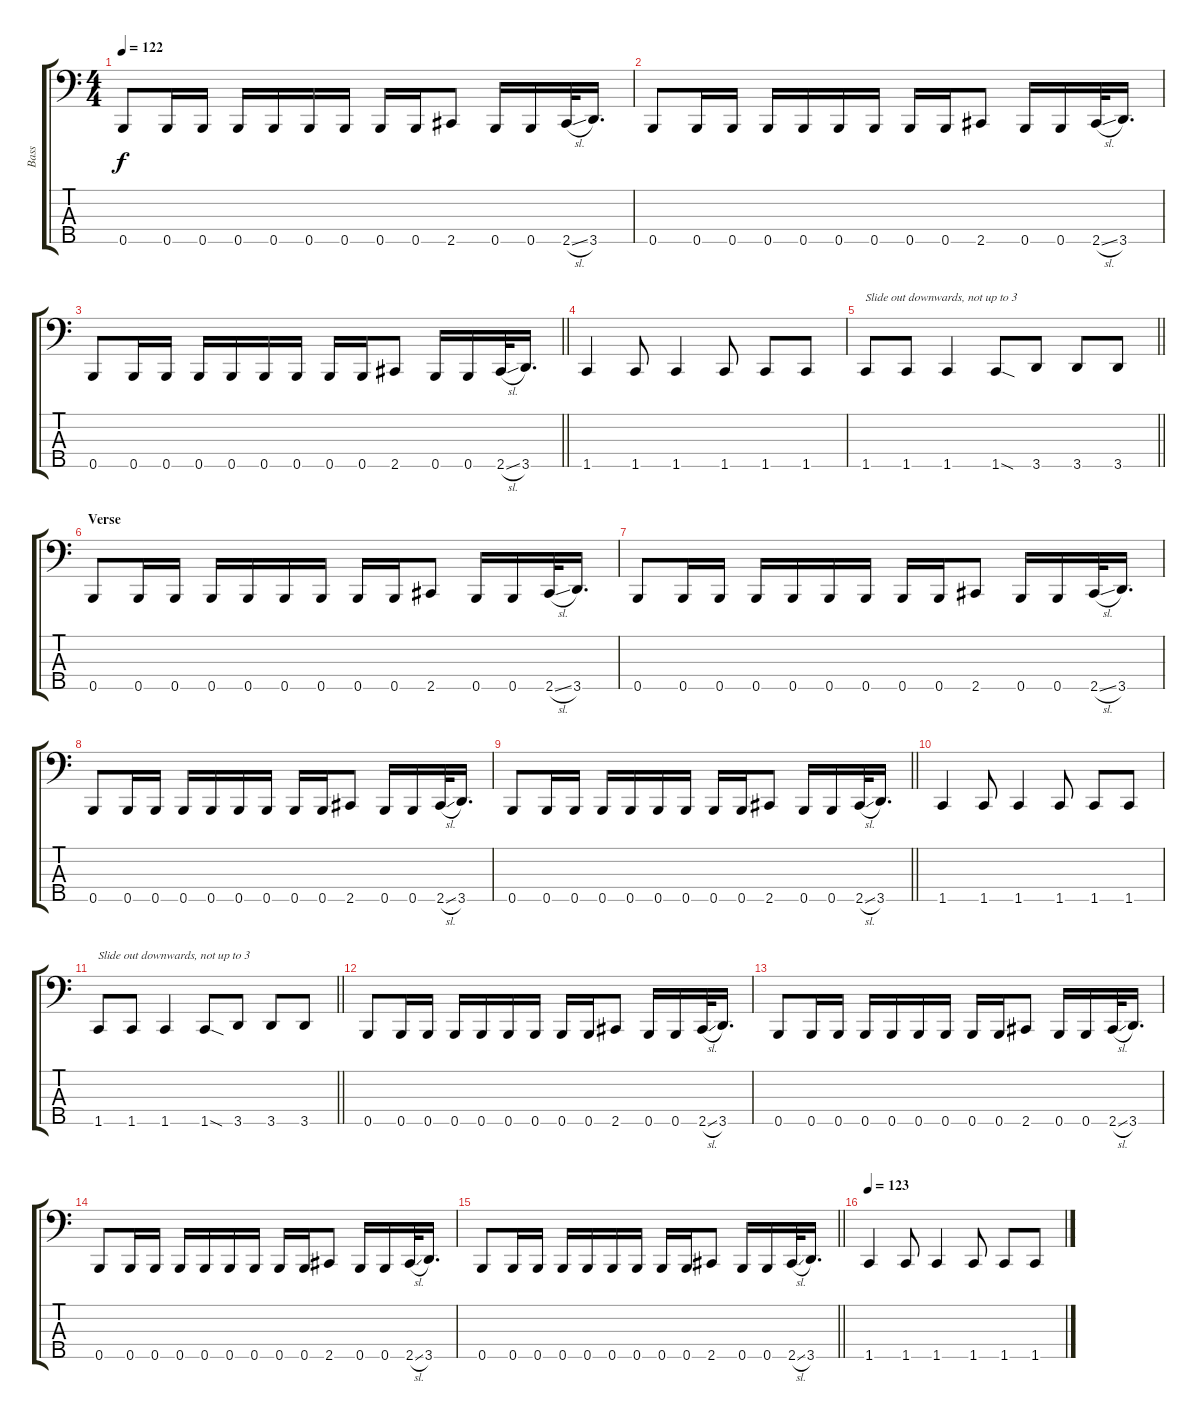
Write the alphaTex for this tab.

\track ("Bass" "Bass") {instrument electricbassfinger}
\staff {score tabs}
\tuning (G2 D2 A1 E1 B0) {hide}
\ts (4 4)
\tempo 122
\clef f4
\ks c
0.5.8{dy f} 0.5.16 0.5.16 0.5.16 0.5.16 0.5.16 0.5.16 0.5.16 0.5.16 2.5.8 0.5.16 0.5.16 2.5{sl}.32 3.5.16{d} |
0.5.8 0.5.16 0.5.16 0.5.16 0.5.16 0.5.16 0.5.16 0.5.16 0.5.16 2.5.8 0.5.16 0.5.16 2.5{sl}.32 3.5.16{d} |
\barLineRight lightlight
0.5.8 0.5.16 0.5.16 0.5.16 0.5.16 0.5.16 0.5.16 0.5.16 0.5.16 2.5.8 0.5.16 0.5.16 2.5{sl}.32 3.5.16{d} |
\section ("" "")
1.5.4 1.5.8 1.5.4 1.5.8 1.5.8 1.5.8 |
\barLineRight lightlight
1.5.8{txt "Slide out downwards, not up to 3"} 1.5.8 1.5.4 1.5{sod}.8 3.5.8 3.5.8 3.5.8 |
\section ("" "Verse")
0.5.8 0.5.16 0.5.16 0.5.16 0.5.16 0.5.16 0.5.16 0.5.16 0.5.16 2.5.8 0.5.16 0.5.16 2.5{sl}.32 3.5.16{d} |
0.5.8 0.5.16 0.5.16 0.5.16 0.5.16 0.5.16 0.5.16 0.5.16 0.5.16 2.5.8 0.5.16 0.5.16 2.5{sl}.32 3.5.16{d} |
0.5.8 0.5.16 0.5.16 0.5.16 0.5.16 0.5.16 0.5.16 0.5.16 0.5.16 2.5.8 0.5.16 0.5.16 2.5{sl}.32 3.5.16{d} |
\barLineRight lightlight
0.5.8 0.5.16 0.5.16 0.5.16 0.5.16 0.5.16 0.5.16 0.5.16 0.5.16 2.5.8 0.5.16 0.5.16 2.5{sl}.32 3.5.16{d} |
\section ("" "")
1.5.4 1.5.8 1.5.4 1.5.8 1.5.8 1.5.8 |
\barLineRight lightlight
1.5.8{txt "Slide out downwards, not up to 3"} 1.5.8 1.5.4 1.5{sod}.8 3.5.8 3.5.8 3.5.8 |
\section ("" "")
0.5.8 0.5.16 0.5.16 0.5.16 0.5.16 0.5.16 0.5.16 0.5.16 0.5.16 2.5.8 0.5.16 0.5.16 2.5{sl}.32 3.5.16{d} |
0.5.8 0.5.16 0.5.16 0.5.16 0.5.16 0.5.16 0.5.16 0.5.16 0.5.16 2.5.8 0.5.16 0.5.16 2.5{sl}.32 3.5.16{d} |
0.5.8 0.5.16 0.5.16 0.5.16 0.5.16 0.5.16 0.5.16 0.5.16 0.5.16 2.5.8 0.5.16 0.5.16 2.5{sl}.32 3.5.16{d} |
\barLineRight lightlight
0.5.8 0.5.16 0.5.16 0.5.16 0.5.16 0.5.16 0.5.16 0.5.16 0.5.16 2.5.8 0.5.16 0.5.16 2.5{sl}.32 3.5.16{d} |
\section ("" "")
\tempo 123
1.5.4 1.5.8 1.5.4 1.5.8 1.5.8 1.5.8
